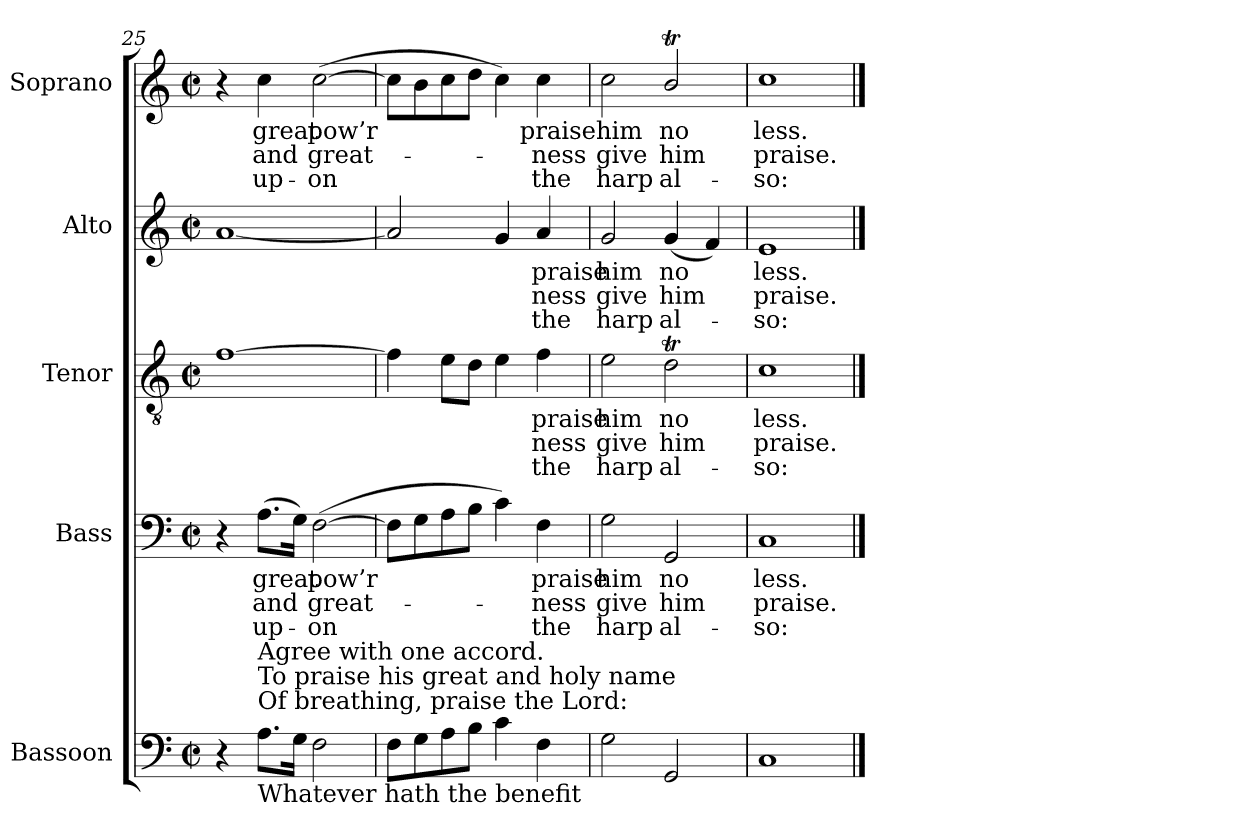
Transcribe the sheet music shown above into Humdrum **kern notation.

**kern	**kern	**text	**text	**text	**kern	**text	**text	**text	**kern	**text	**text	**text	**kern	**text	**text	**text
*part5	*part4	*part4	*part4	*part4	*part3	*part3	*part3	*part3	*part2	*part2	*part2	*part2	*part1	*part1	*part1	*part1
*staff5	*staff4	*staff4	*staff4	*staff4	*staff3	*staff3	*staff3	*staff3	*staff2	*staff2	*staff2	*staff2	*staff1	*staff1	*staff1	*staff1
*I"Bassoon	*I"Bass	*	*	*	*I"Tenor	*	*	*	*I"Alto	*	*	*	*I"Soprano	*	*	*
*I'Bsn.	*I'B.	*	*	*	*I'T.	*	*	*	*I'A.	*	*	*	*I'S.	*	*	*
*clefF4	*clefF4	*	*	*	*clefGv2	*	*	*	*clefG2	*	*	*	*clefG2	*	*	*
*	*	*	*	*	*ITrd7c12	*	*	*	*	*	*	*	*	*	*	*
*k[]	*k[]	*	*	*	*k[]	*	*	*	*k[]	*	*	*	*k[]	*	*	*
*C:	*C:	*	*	*	*C:	*	*	*	*C:	*	*	*	*C:	*	*	*
*M2/2	*M2/2	*	*	*	*M2/2	*	*	*	*M2/2	*	*	*	*M2/2	*	*	*
*met(c|)	*met(c|)	*	*	*	*met(c|)	*	*	*	*met(c|)	*	*	*	*met(c|)	*	*	*
=25	=25	=25	=25	=25	=25	=25	=25	=25	=25	=25	=25	=25	=25	=25	=25	=25
4r	4r	.	.	.	[1Fi	.	.	.	[1ai	.	.	.	4r	.	.	.
!	!	!LO:LY:b:color=#000000	!LO:LY:b:color=#000000	!LO:LY:b:color=#000000	!	!	!	!	!	!	!	!	!	!	!	!
!LO:TX:b:t=Whatever hath the benefit	!	!	!	!	!	!	!	!	!	!	!	!	!	!	!	!
!LO:TX:t=Of breathing, praise the Lord&colon;	!	!	!	!	!	!	!	!	!	!	!	!	!	!	!	!
!LO:TX:t=To praise his great and holy name	!	!	!	!	!	!	!	!	!	!	!	!	!	!	!	!
!LO:TX:t=Agree with one accord.	!	!	!	!	!	!	!	!	!	!	!	!	!	!	!	!
!	!	!	!	!	!	!	!	!	!	!	!	!	!	!LO:LY:b:color=#000000	!LO:LY:b:color=#000000	!LO:LY:b:color=#000000
8.Ai\L	(8.Ai\L	great	and	up-	.	.	.	.	.	.	.	.	4cci\	great	and	up-
16Gi\Jk	16Gi\Jk)	.	.	.	.	.	.	.	.	.	.	.	.	.	.	.
!	!	!LO:LY:b:color=#000000	!LO:LY:b:color=#000000	!LO:LY:b:color=#000000	!	!	!	!	!	!	!	!	!	!	!	!
!	!	!	!	!	!	!	!	!	!	!	!	!	!	!LO:LY:b:color=#000000	!LO:LY:b:color=#000000	!LO:LY:b:color=#000000
2Fi\	([2Fi\	pow’r	great-	-on	.	.	.	.	.	.	.	.	([2cci\	pow’r	great-	-on
=26	=26	=26	=26	=26	=26	=26	=26	=26	=26	=26	=26	=26	=26	=26	=26	=26
8Fi\L	8Fi\L]	.	.	.	4Fi\]	.	.	.	2ai/]	.	.	.	8cci\L]	.	.	.
8Gi\	8Gi\	.	.	.	.	.	.	.	.	.	.	.	8bi\	.	.	.
8Ai\	8Ai\	.	.	.	8Ei\L	.	.	.	.	.	.	.	8cci\	.	.	.
8Bi\J	8Bi\J	.	.	.	8Di\J	.	.	.	.	.	.	.	8ddi\J	.	.	.
4ci\	4ci\)	.	.	.	4Ei\	.	.	.	4gi/	.	.	.	4cci\)	.	.	.
!	!	!LO:LY:b:color=#000000	!LO:LY:b:color=#000000	!LO:LY:b:color=#000000	!	!	!	!	!	!	!	!	!	!	!	!
!	!	!	!	!	!	!LO:LY:b:color=#000000	!LO:LY:b:color=#000000	!LO:LY:b:color=#000000	!	!	!	!	!	!	!	!
!	!	!	!	!	!	!	!	!	!	!LO:LY:b:color=#000000	!LO:LY:b:color=#000000	!LO:LY:b:color=#000000	!	!	!	!
!	!	!	!	!	!	!	!	!	!	!	!	!	!	!LO:LY:b:color=#000000	!LO:LY:b:color=#000000	!LO:LY:b:color=#000000
4Fi\	4Fi\	praise	-ness	the	4Fi\	praise	-ness	the	4ai/	praise	-ness	the	4cci\	praise	-ness	the
=27	=27	=27	=27	=27	=27	=27	=27	=27	=27	=27	=27	=27	=27	=27	=27	=27
!	!	!LO:LY:b:color=#000000	!LO:LY:b:color=#000000	!LO:LY:b:color=#000000	!	!	!	!	!	!	!	!	!	!	!	!
!	!	!	!	!	!	!LO:LY:b:color=#000000	!LO:LY:b:color=#000000	!LO:LY:b:color=#000000	!	!	!	!	!	!	!	!
!	!	!	!	!	!	!	!	!	!	!LO:LY:b:color=#000000	!LO:LY:b:color=#000000	!LO:LY:b:color=#000000	!	!	!	!
!	!	!	!	!	!	!	!	!	!	!	!	!	!	!LO:LY:b:color=#000000	!LO:LY:b:color=#000000	!LO:LY:b:color=#000000
2Gi\	2Gi\	him	give	harp	2Ei\	him	give	harp	2gi/	him	give	harp	2cci\	him	give	harp
!	!	!LO:LY:b:color=#000000	!LO:LY:b:color=#000000	!LO:LY:b:color=#000000	!	!	!	!	!	!	!	!	!	!	!	!
!	!	!	!	!	!	!LO:LY:b:color=#000000	!LO:LY:b:color=#000000	!LO:LY:b:color=#000000	!	!	!	!	!	!	!	!
!	!	!	!	!	!	!	!	!	!	!LO:LY:b:color=#000000	!LO:LY:b:color=#000000	!LO:LY:b:color=#000000	!	!	!	!
!	!	!	!	!	!	!	!	!	!	!	!	!	!	!LO:LY:b:color=#000000	!LO:LY:b:color=#000000	!LO:LY:b:color=#000000
2GGi/	2GGi/	no	him	al-	2DTi\	no	him	al-	(4gi/	no	him	al-	2bti/	no	him	al-
.	.	.	.	.	.	.	.	.	4fi/)	.	.	.	.	.	.	.
=28	=28	=28	=28	=28	=28	=28	=28	=28	=28	=28	=28	=28	=28	=28	=28	=28
!	!	!LO:LY:b:color=#000000	!LO:LY:b:color=#000000	!LO:LY:b:color=#000000	!	!	!	!	!	!	!	!	!	!	!	!
!	!	!	!	!	!	!LO:LY:b:color=#000000	!LO:LY:b:color=#000000	!LO:LY:b:color=#000000	!	!	!	!	!	!	!	!
!	!	!	!	!	!	!	!	!	!	!LO:LY:b:color=#000000	!LO:LY:b:color=#000000	!LO:LY:b:color=#000000	!	!	!	!
!	!	!	!	!	!	!	!	!	!	!	!	!	!	!LO:LY:b:color=#000000	!LO:LY:b:color=#000000	!LO:LY:b:color=#000000
1Ci	1Ci	less.	praise.	-so:	1Ci	less.	praise.	-so:	1ei	less.	praise.	-so:	1cci	less.	praise.	-so:
==	==	==	==	==	==	==	==	==	==	==	==	==	==	==	==	==
*-	*-	*-	*-	*-	*-	*-	*-	*-	*-	*-	*-	*-	*-	*-	*-	*-
